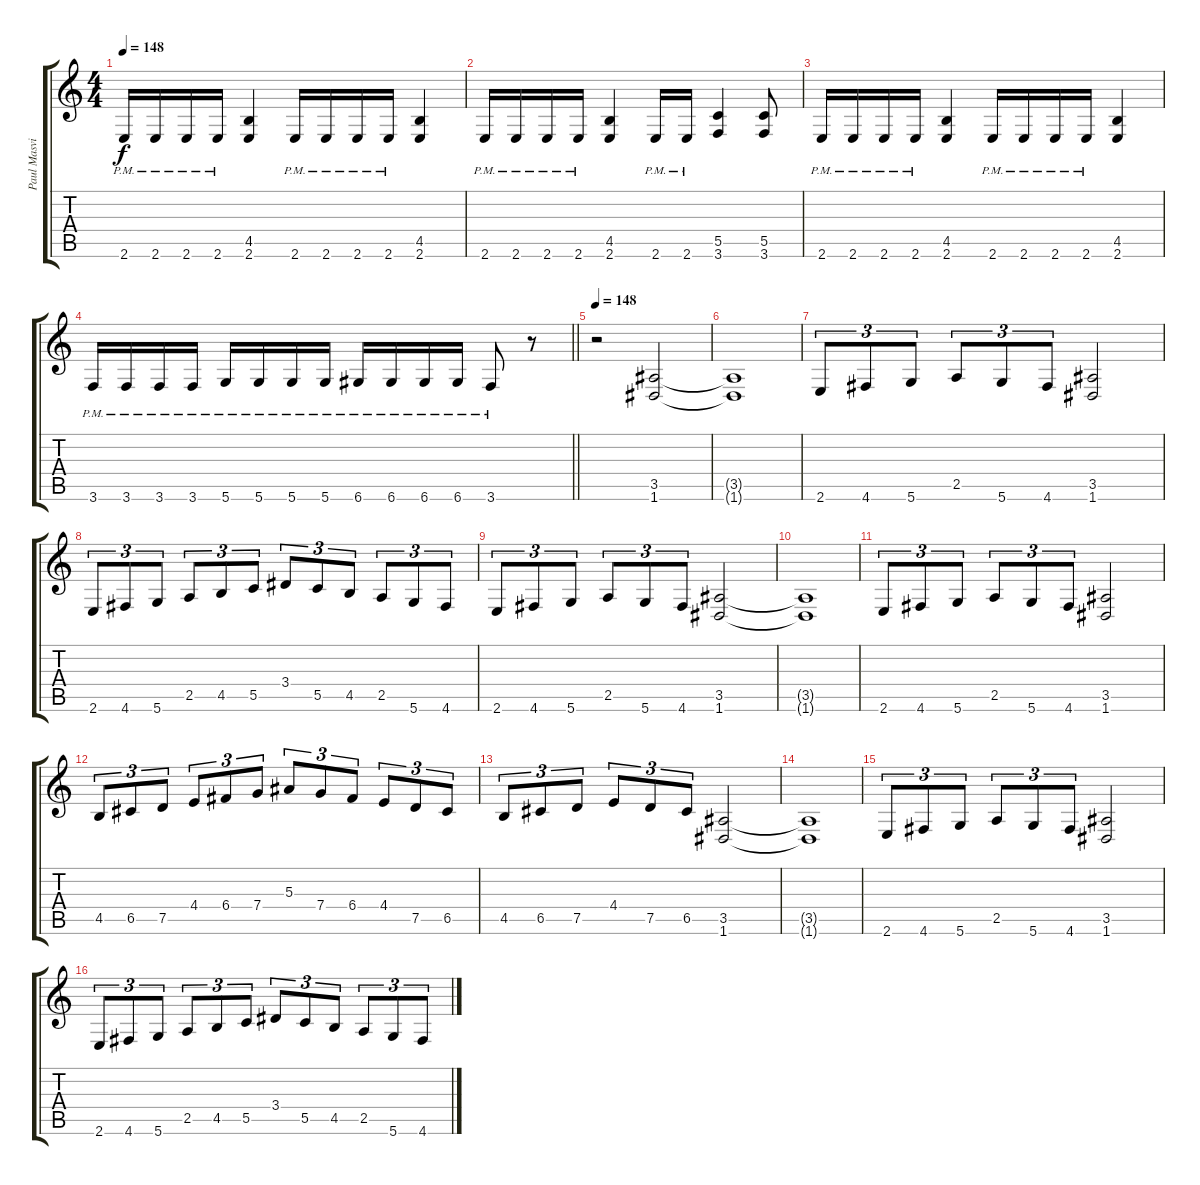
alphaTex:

\track ("Paul Masvidal" "Paul Masvi") {instrument distortionguitar}
\staff {score tabs}
\tuning (D4 A3 F3 C3 G2 D2) {hide}
\ts (4 4)
\tempo 148
\clef g2
\ks c
2.6{pm}.16{dy f} 2.6{pm}.16 2.6{pm}.16 2.6{pm}.16 (4.5 2.6).4 2.6{pm}.16 2.6{pm}.16 2.6{pm}.16 2.6{pm}.16 (4.5 2.6).4 |
2.6{pm}.16 2.6{pm}.16 2.6{pm}.16 2.6{pm}.16 (4.5 2.6).4 2.6{pm}.16 2.6{pm}.16 (5.5 3.6).4 (5.5 3.6).8 |
2.6{pm}.16 2.6{pm}.16 2.6{pm}.16 2.6{pm}.16 (4.5 2.6).4 2.6{pm}.16 2.6{pm}.16 2.6{pm}.16 2.6{pm}.16 (4.5 2.6).4 |
\barLineRight lightlight
3.6{pm}.16 3.6{pm}.16 3.6{pm}.16 3.6{pm}.16 5.6{pm}.16 5.6{pm}.16 5.6{pm}.16 5.6{pm}.16 6.6{pm}.16 6.6{pm}.16 6.6{pm}.16 6.6{pm}.16 3.6{pm}.8 r.8 |
\tempo 148
r.2 (3.5 1.6).2 |
(3.5{t} 1.6{t}).1 |
2.6.8{tu (3 2)} 4.6.8{tu (3 2)} 5.6.8{tu (3 2)} 2.5.8{tu (3 2)} 5.6.8{tu (3 2)} 4.6.8{tu (3 2)} (3.5 1.6).2 |
2.6.8{tu (3 2)} 4.6.8{tu (3 2)} 5.6.8{tu (3 2)} 2.5.8{tu (3 2)} 4.5.8{tu (3 2)} 5.5.8{tu (3 2)} 3.4.8{tu (3 2)} 5.5.8{tu (3 2)} 4.5.8{tu (3 2)} 2.5.8{tu (3 2)} 5.6.8{tu (3 2)} 4.6.8{tu (3 2)} |
2.6.8{tu (3 2)} 4.6.8{tu (3 2)} 5.6.8{tu (3 2)} 2.5.8{tu (3 2)} 5.6.8{tu (3 2)} 4.6.8{tu (3 2)} (3.5 1.6).2 |
(3.5{t} 1.6{t}).1 |
2.6.8{tu (3 2)} 4.6.8{tu (3 2)} 5.6.8{tu (3 2)} 2.5.8{tu (3 2)} 5.6.8{tu (3 2)} 4.6.8{tu (3 2)} (3.5 1.6).2 |
4.5.8{tu (3 2)} 6.5.8{tu (3 2)} 7.5.8{tu (3 2)} 4.4.8{tu (3 2)} 6.4.8{tu (3 2)} 7.4.8{tu (3 2)} 5.3.8{tu (3 2)} 7.4.8{tu (3 2)} 6.4.8{tu (3 2)} 4.4.8{tu (3 2)} 7.5.8{tu (3 2)} 6.5.8{tu (3 2)} |
4.5.8{tu (3 2)} 6.5.8{tu (3 2)} 7.5.8{tu (3 2)} 4.4.8{tu (3 2)} 7.5.8{tu (3 2)} 6.5.8{tu (3 2)} (3.5 1.6).2 |
(3.5{t} 1.6{t}).1 |
2.6.8{tu (3 2)} 4.6.8{tu (3 2)} 5.6.8{tu (3 2)} 2.5.8{tu (3 2)} 5.6.8{tu (3 2)} 4.6.8{tu (3 2)} (3.5 1.6).2 |
2.6.8{tu (3 2)} 4.6.8{tu (3 2)} 5.6.8{tu (3 2)} 2.5.8{tu (3 2)} 4.5.8{tu (3 2)} 5.5.8{tu (3 2)} 3.4.8{tu (3 2)} 5.5.8{tu (3 2)} 4.5.8{tu (3 2)} 2.5.8{tu (3 2)} 5.6.8{tu (3 2)} 4.6.8{tu (3 2)}
